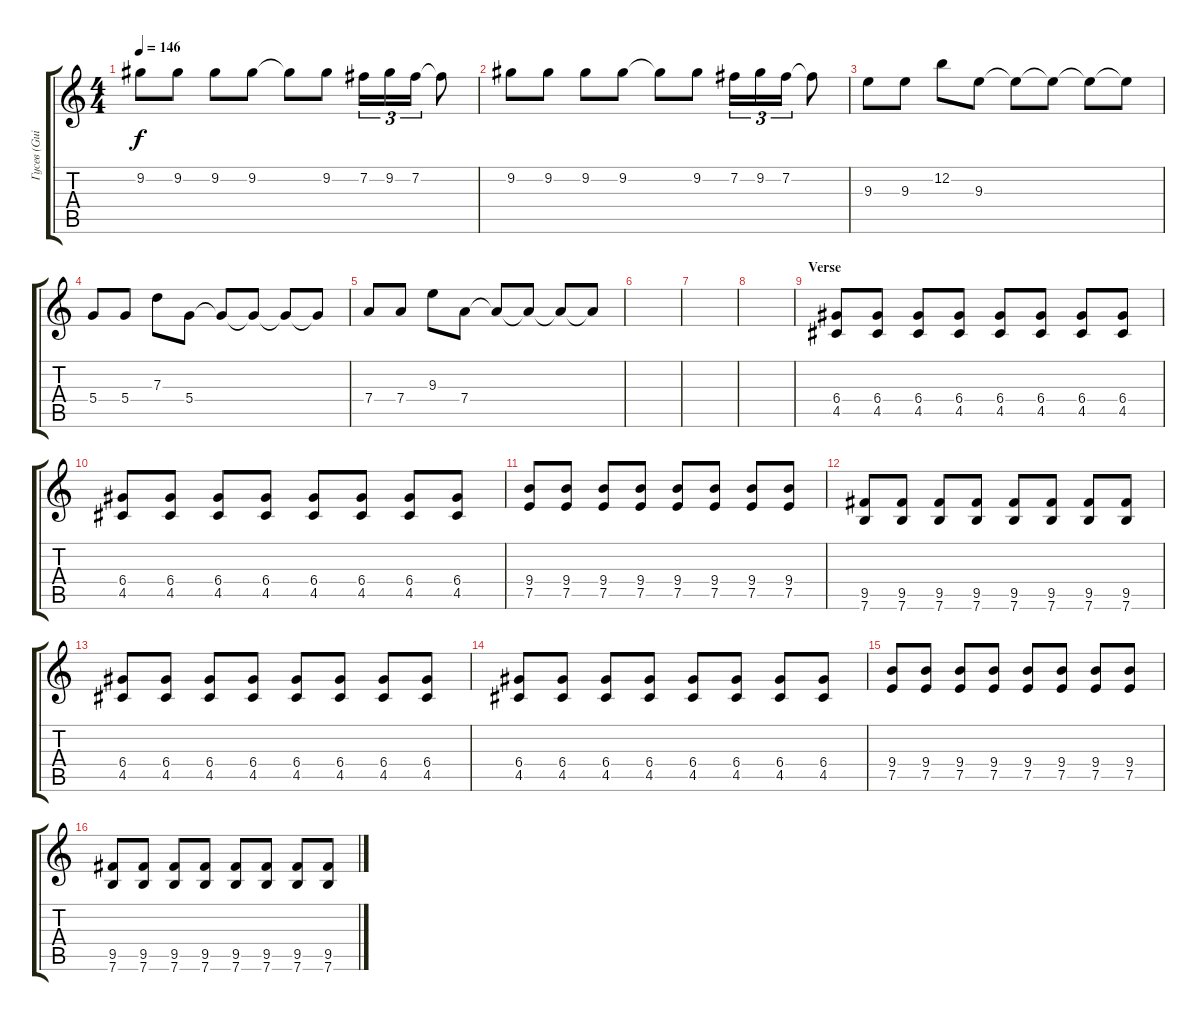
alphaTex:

\track ("Гусев (Guitar 2)" "Гусев (Gui") {instrument distortionguitar}
\staff {score tabs}
\tuning (E4 B3 G3 D3 A2 E2) {hide}
\ts (4 4)
\tempo 146
\clef g2
\ks c
9.2.8{dy f} 9.2.8 9.2.8 9.2.8 9.2{t}.8 9.2.8 7.2.16{tu (3 2)} 9.2.16{tu (3 2)} 7.2.16{tu (3 2)} 7.2{t}.8 |
9.2.8 9.2.8 9.2.8 9.2.8 9.2{t}.8 9.2.8 7.2.16{tu (3 2)} 9.2.16{tu (3 2)} 7.2.16{tu (3 2)} 7.2{t}.8 |
9.3.8 9.3.8 12.2.8 9.3.8 9.3{t}.8 9.3{t}.8 9.3{t}.8 9.3{t}.8 |
5.4.8 5.4.8 7.3.8 5.4.8 5.4{t}.8 5.4{t}.8 5.4{t}.8 5.4{t}.8 |
7.4.8 7.4.8 9.3.8 7.4.8 7.4{t}.8 7.4{t}.8 7.4{t}.8 7.4{t}.8 |
|
|
|
\section ("" "Verse")
(6.4 4.5).8 (6.4 4.5).8 (6.4 4.5).8 (6.4 4.5).8 (6.4 4.5).8 (6.4 4.5).8 (6.4 4.5).8 (6.4 4.5).8 |
(6.4 4.5).8 (6.4 4.5).8 (6.4 4.5).8 (6.4 4.5).8 (6.4 4.5).8 (6.4 4.5).8 (6.4 4.5).8 (6.4 4.5).8 |
(9.4 7.5).8 (9.4 7.5).8 (9.4 7.5).8 (9.4 7.5).8 (9.4 7.5).8 (9.4 7.5).8 (9.4 7.5).8 (9.4 7.5).8 |
(9.5 7.6).8 (9.5 7.6).8 (9.5 7.6).8 (9.5 7.6).8 (9.5 7.6).8 (9.5 7.6).8 (9.5 7.6).8 (9.5 7.6).8 |
(6.4 4.5).8 (6.4 4.5).8 (6.4 4.5).8 (6.4 4.5).8 (6.4 4.5).8 (6.4 4.5).8 (6.4 4.5).8 (6.4 4.5).8 |
(6.4 4.5).8 (6.4 4.5).8 (6.4 4.5).8 (6.4 4.5).8 (6.4 4.5).8 (6.4 4.5).8 (6.4 4.5).8 (6.4 4.5).8 |
(9.4 7.5).8 (9.4 7.5).8 (9.4 7.5).8 (9.4 7.5).8 (9.4 7.5).8 (9.4 7.5).8 (9.4 7.5).8 (9.4 7.5).8 |
(9.5 7.6).8 (9.5 7.6).8 (9.5 7.6).8 (9.5 7.6).8 (9.5 7.6).8 (9.5 7.6).8 (9.5 7.6).8 (9.5 7.6).8
